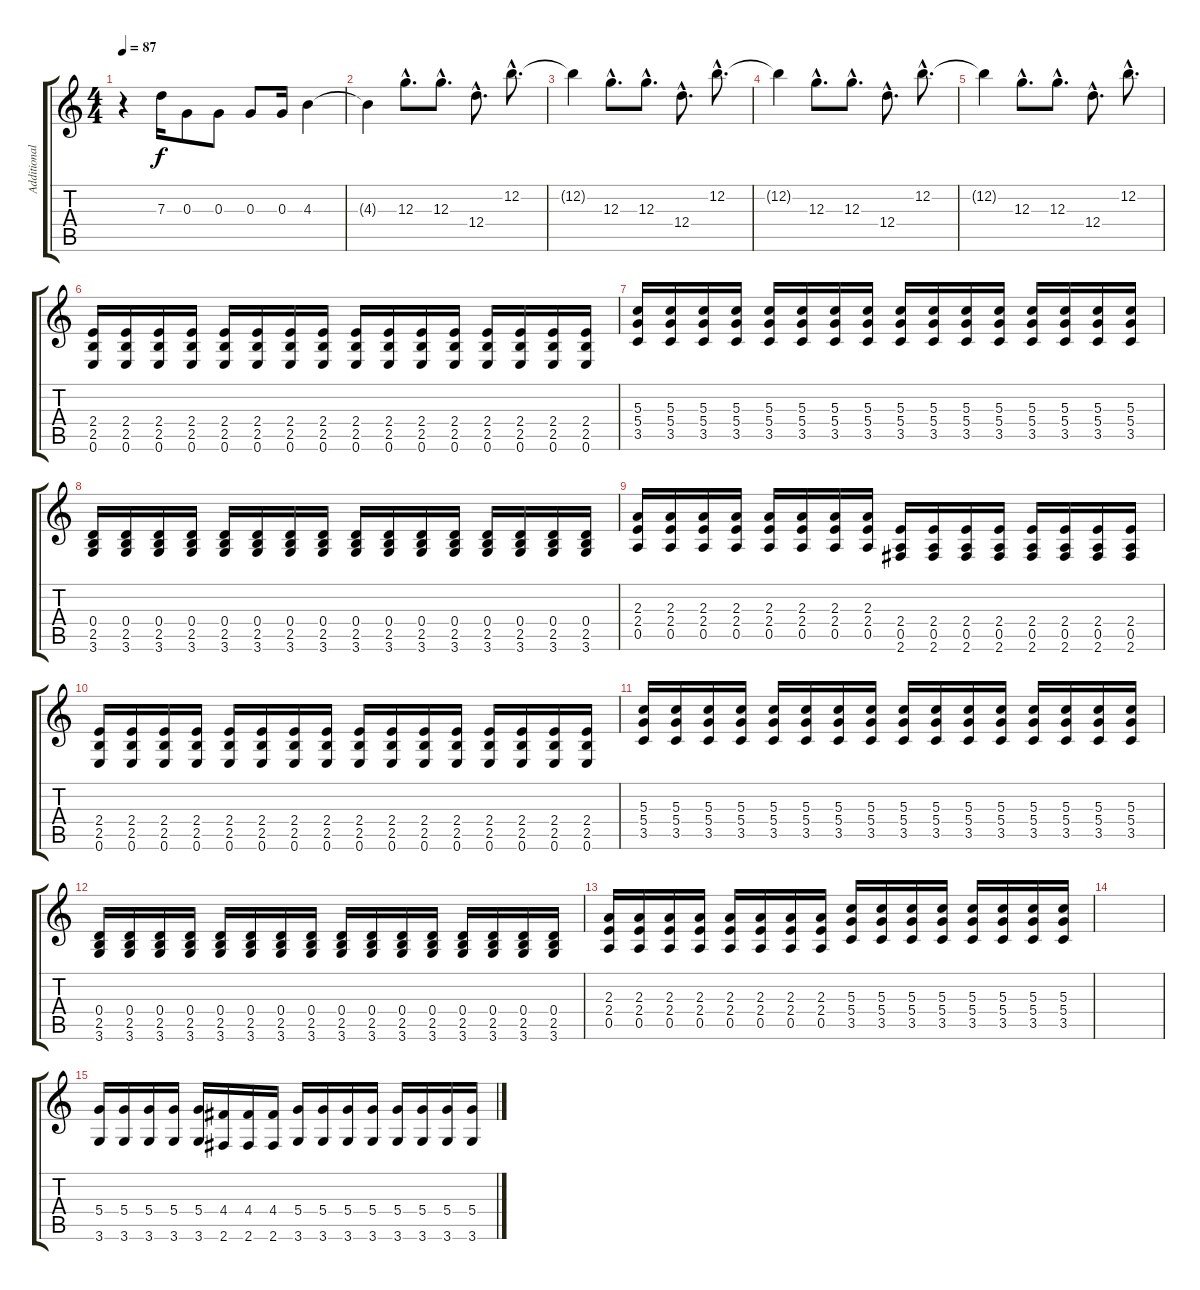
\track ("Additional Guitar" "Additional") {instrument overdrivenguitar}
\staff {score tabs}
\tuning (E4 B3 G3 D3 A2 E2) {hide}
\ts (4 4)
\tempo 87
\clef g2
\ks c
r.4{dy f} 7.3.16 0.3.8 0.3.8 0.3.8 0.3.16 4.3.4 |
4.3{t}.4 12.3{hac}.8{d} 12.3{hac}.8{d} 12.4{hac}.8{d} 12.2{hac}.8{d} |
12.2{t}.4 12.3{hac}.8{d} 12.3{hac}.8{d} 12.4{hac}.8{d} 12.2{hac}.8{d} |
12.2{t}.4 12.3{hac}.8{d} 12.3{hac}.8{d} 12.4{hac}.8{d} 12.2{hac}.8{d} |
12.2{t}.4 12.3{hac}.8{d} 12.3{hac}.8{d} 12.4{hac}.8{d} 12.2{hac}.8{d} |
(2.4 2.5 0.6).16{instrument distortionguitar} (2.4 2.5 0.6).16 (2.4 2.5 0.6).16 (2.4 2.5 0.6).16 (2.4 2.5 0.6).16 (2.4 2.5 0.6).16 (2.4 2.5 0.6).16 (2.4 2.5 0.6).16 (2.4 2.5 0.6).16 (2.4 2.5 0.6).16 (2.4 2.5 0.6).16 (2.4 2.5 0.6).16 (2.4 2.5 0.6).16 (2.4 2.5 0.6).16 (2.4 2.5 0.6).16 (2.4 2.5 0.6).16 |
(5.3 5.4 3.5).16 (5.3 5.4 3.5).16 (5.3 5.4 3.5).16 (5.3 5.4 3.5).16 (5.3 5.4 3.5).16 (5.3 5.4 3.5).16 (5.3 5.4 3.5).16 (5.3 5.4 3.5).16 (5.3 5.4 3.5).16 (5.3 5.4 3.5).16 (5.3 5.4 3.5).16 (5.3 5.4 3.5).16 (5.3 5.4 3.5).16 (5.3 5.4 3.5).16 (5.3 5.4 3.5).16 (5.3 5.4 3.5).16 |
(0.4 2.5 3.6).16 (0.4 2.5 3.6).16 (0.4 2.5 3.6).16 (0.4 2.5 3.6).16 (0.4 2.5 3.6).16 (0.4 2.5 3.6).16 (0.4 2.5 3.6).16 (0.4 2.5 3.6).16 (0.4 2.5 3.6).16 (0.4 2.5 3.6).16 (0.4 2.5 3.6).16 (0.4 2.5 3.6).16 (0.4 2.5 3.6).16 (0.4 2.5 3.6).16 (0.4 2.5 3.6).16 (0.4 2.5 3.6).16 |
(2.3 2.4 0.5).16 (2.3 2.4 0.5).16 (2.3 2.4 0.5).16 (2.3 2.4 0.5).16 (2.3 2.4 0.5).16 (2.3 2.4 0.5).16 (2.3 2.4 0.5).16 (2.3 2.4 0.5).16 (2.4 0.5 2.6).16 (2.4 0.5 2.6).16 (2.4 0.5 2.6).16 (2.4 0.5 2.6).16 (2.4 0.5 2.6).16 (2.4 0.5 2.6).16 (2.4 0.5 2.6).16 (2.4 0.5 2.6).16 |
(2.4 2.5 0.6).16 (2.4 2.5 0.6).16 (2.4 2.5 0.6).16 (2.4 2.5 0.6).16 (2.4 2.5 0.6).16 (2.4 2.5 0.6).16 (2.4 2.5 0.6).16 (2.4 2.5 0.6).16 (2.4 2.5 0.6).16 (2.4 2.5 0.6).16 (2.4 2.5 0.6).16 (2.4 2.5 0.6).16 (2.4 2.5 0.6).16 (2.4 2.5 0.6).16 (2.4 2.5 0.6).16 (2.4 2.5 0.6).16 |
(5.3 5.4 3.5).16 (5.3 5.4 3.5).16 (5.3 5.4 3.5).16 (5.3 5.4 3.5).16 (5.3 5.4 3.5).16 (5.3 5.4 3.5).16 (5.3 5.4 3.5).16 (5.3 5.4 3.5).16 (5.3 5.4 3.5).16 (5.3 5.4 3.5).16 (5.3 5.4 3.5).16 (5.3 5.4 3.5).16 (5.3 5.4 3.5).16 (5.3 5.4 3.5).16 (5.3 5.4 3.5).16 (5.3 5.4 3.5).16 |
(0.4 2.5 3.6).16 (0.4 2.5 3.6).16 (0.4 2.5 3.6).16 (0.4 2.5 3.6).16 (0.4 2.5 3.6).16 (0.4 2.5 3.6).16 (0.4 2.5 3.6).16 (0.4 2.5 3.6).16 (0.4 2.5 3.6).16 (0.4 2.5 3.6).16 (0.4 2.5 3.6).16 (0.4 2.5 3.6).16 (0.4 2.5 3.6).16 (0.4 2.5 3.6).16 (0.4 2.5 3.6).16 (0.4 2.5 3.6).16 |
(2.3 2.4 0.5).16 (2.3 2.4 0.5).16 (2.3 2.4 0.5).16 (2.3 2.4 0.5).16 (2.3 2.4 0.5).16 (2.3 2.4 0.5).16 (2.3 2.4 0.5).16 (2.3 2.4 0.5).16 (5.3 5.4 3.5).16 (5.3 5.4 3.5).16 (5.3 5.4 3.5).16 (5.3 5.4 3.5).16 (5.3 5.4 3.5).16 (5.3 5.4 3.5).16 (5.3 5.4 3.5).16 (5.3 5.4 3.5).16 |
|
(5.4 3.6).16{instrument distortionguitar} (5.4 3.6).16 (5.4 3.6).16 (5.4 3.6).16 (5.4 3.6).16 (4.4 2.6).16 (4.4 2.6).16 (4.4 2.6).16 (5.4 3.6).16 (5.4 3.6).16 (5.4 3.6).16 (5.4 3.6).16 (5.4 3.6).16 (5.4 3.6).16 (5.4 3.6).16 (5.4 3.6).16
